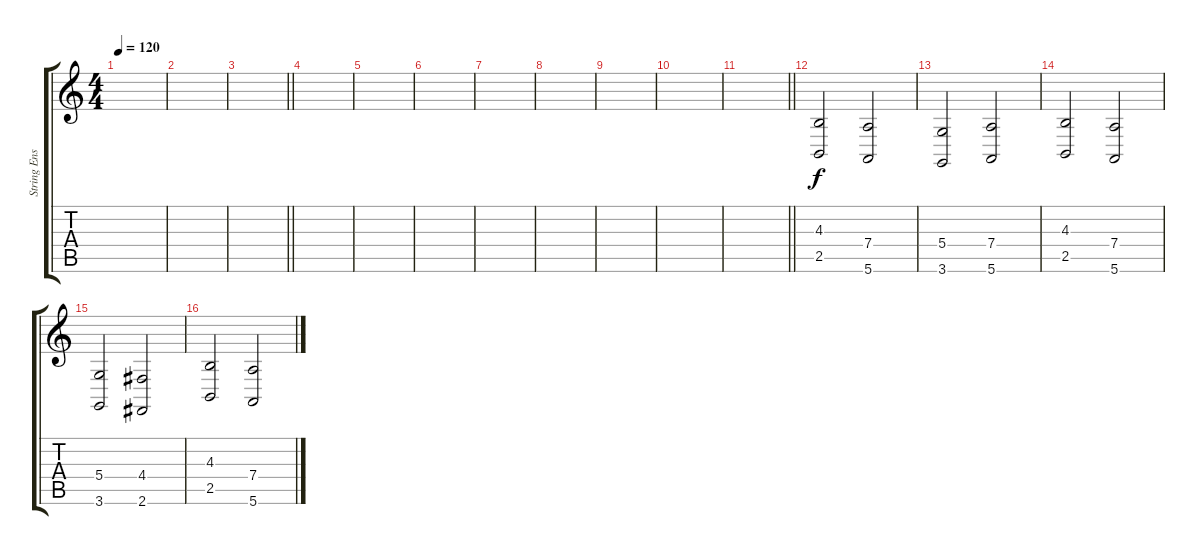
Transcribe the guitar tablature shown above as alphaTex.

\track ("String Ensemble" "String Ens") {instrument stringensemble1}
\staff {score tabs}
\tuning (E4 B3 G3 D3 A2 E2) {hide}
\ts (4 4)
\tempo 120
\clef g2
\ks c
|
|
\barLineRight lightlight
|
|
|
|
|
|
|
|
\barLineRight lightlight
|
\section ("" "")
(4.3 2.5).2 (7.4 5.6).2 |
(5.4 3.6).2 (7.4 5.6).2 |
(4.3 2.5).2 (7.4 5.6).2 |
(5.4 3.6).2 (4.4 2.6).2 |
(4.3 2.5).2 (7.4 5.6).2
